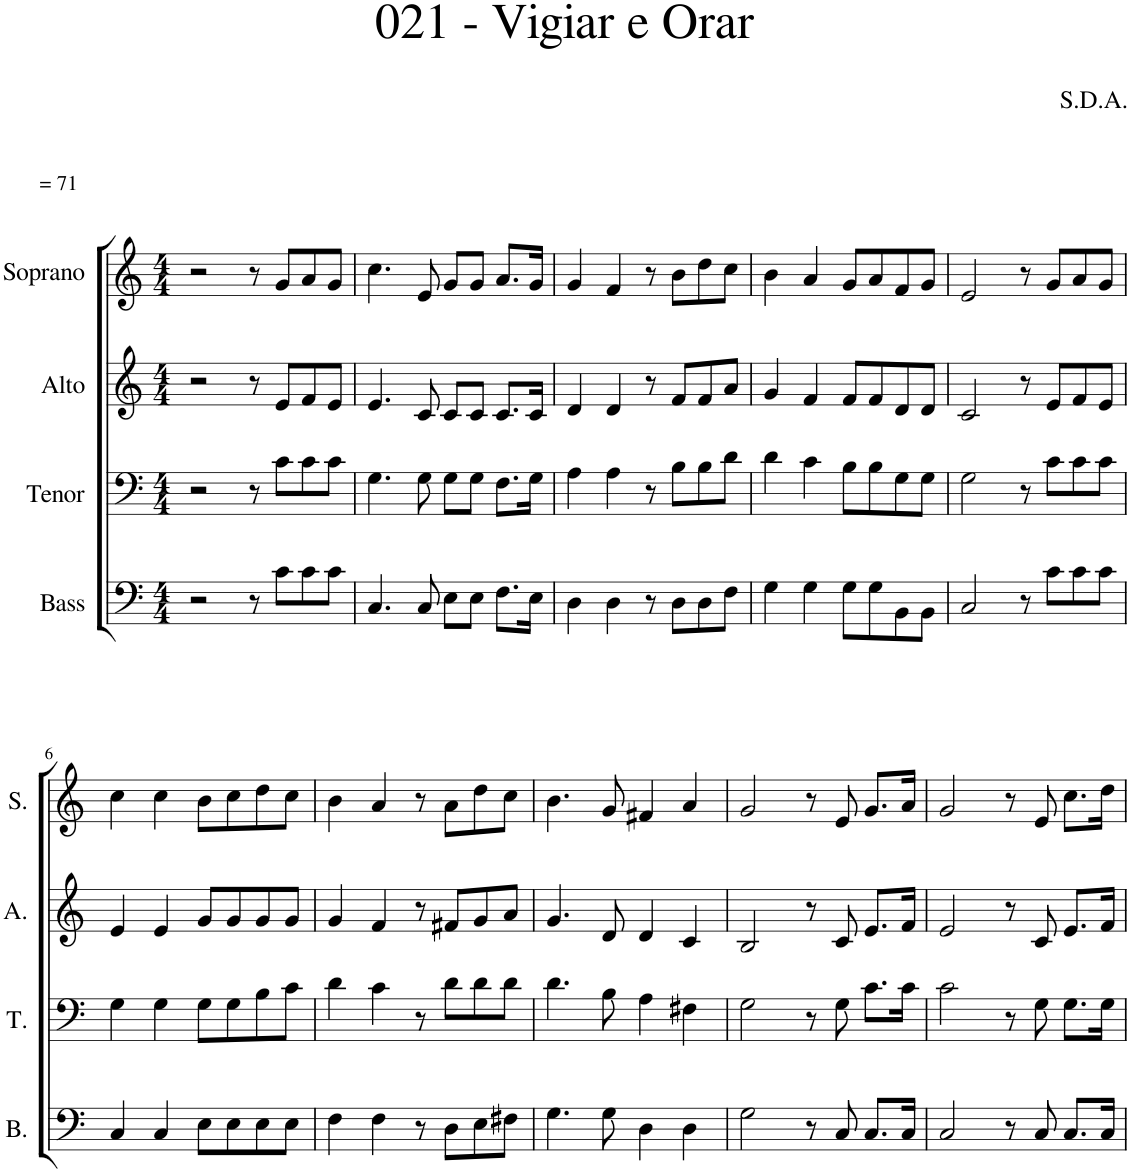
**kern	**kern	**kern	**kern
*part4	*part3	*part2	*part1
*staff4	*staff3	*staff2	*staff1
*I"Bass	*I"Tenor	*I"Alto	*I"Soprano
*I'B.	*I'T.	*I'A.	*I'S.
*clefF4	*clefF4	*clefG2	*clefG2
*k[]	*k[]	*k[]	*k[]
*M4/4	*M4/4	*M4/4	*M4/4
=1	=1	=1	=1
!	!	!	!LO:TX:a:t== 71
2r	2r	2r	2r
8r	8r	8r	8r
8c\L	8c\L	8e/L	8g/L
8c\	8c\	8f/	8a/
8c\J	8c\J	8e/J	8g/J
=2	=2	=2	=2
4.C/	4.G\	4.e/	4.cc\
8C/	8G\	8c/	8e/
8E\L	8G\L	8c/L	8g/L
8E\J	8G\J	8c/J	8g/J
8.F\L	8.F\L	8.c/L	8.a/L
16E\Jk	16G\Jk	16c/Jk	16g/Jk
=3	=3	=3	=3
4D\	4A\	4d/	4g/
4D\	4A\	4d/	4f/
8r	8r	8r	8r
8D\L	8B\L	8f/L	8b\L
8D\	8B\	8f/	8dd\
8F\J	8d\J	8a/J	8cc\J
=4	=4	=4	=4
4G\	4d\	4g/	4b\
4G\	4c\	4f/	4a/
8G\L	8B\L	8f/L	8g/L
8G\	8B\	8f/	8a/
8BB\	8G\	8d/	8f/
8BB\J	8G\J	8d/J	8g/J
=5	=5	=5	=5
2C/	2G\	2c/	2e/
8r	8r	8r	8r
8c\L	8c\L	8e/L	8g/L
8c\	8c\	8f/	8a/
8c\J	8c\J	8e/J	8g/J
!!LO:LB:g=z
=6	=6	=6	=6
4C/	4G\	4e/	4cc\
4C/	4G\	4e/	4cc\
8E\L	8G\L	8g/L	8b\L
8E\	8G\	8g/	8cc\
8E\	8B\	8g/	8dd\
8E\J	8c\J	8g/J	8cc\J
=7	=7	=7	=7
4F\	4d\	4g/	4b\
4F\	4c\	4f/	4a/
8r	8r	8r	8r
8D\L	8d\L	8f#X/L	8a\L
8E\	8d\	8g/	8dd\
8F#X\J	8d\J	8a/J	8cc\J
=8	=8	=8	=8
4.G\	4.d\	4.g/	4.b\
8G\	8B\	8d/	8g/
4D\	4A\	4d/	4f#X/
4D\	4F#X\	4c/	4a/
=9	=9	=9	=9
2G\	2G\	2B/	2g/
8r	8r	8r	8r
8C/	8G\	8c/	8e/
8.C/L	8.c\L	8.e/L	8.g/L
16C/Jk	16c\Jk	16f/Jk	16a/Jk
=10	=10	=10	=10
2C/	2c\	2e/	2g/
8r	8r	8r	8r
8C/	8G\	8c/	8e/
8.C/L	8.G\L	8.e/L	8.cc\L
16C/Jk	16G\Jk	16f/Jk	16dd\Jk
=	=	=	=
*-	*-	*-	*-
